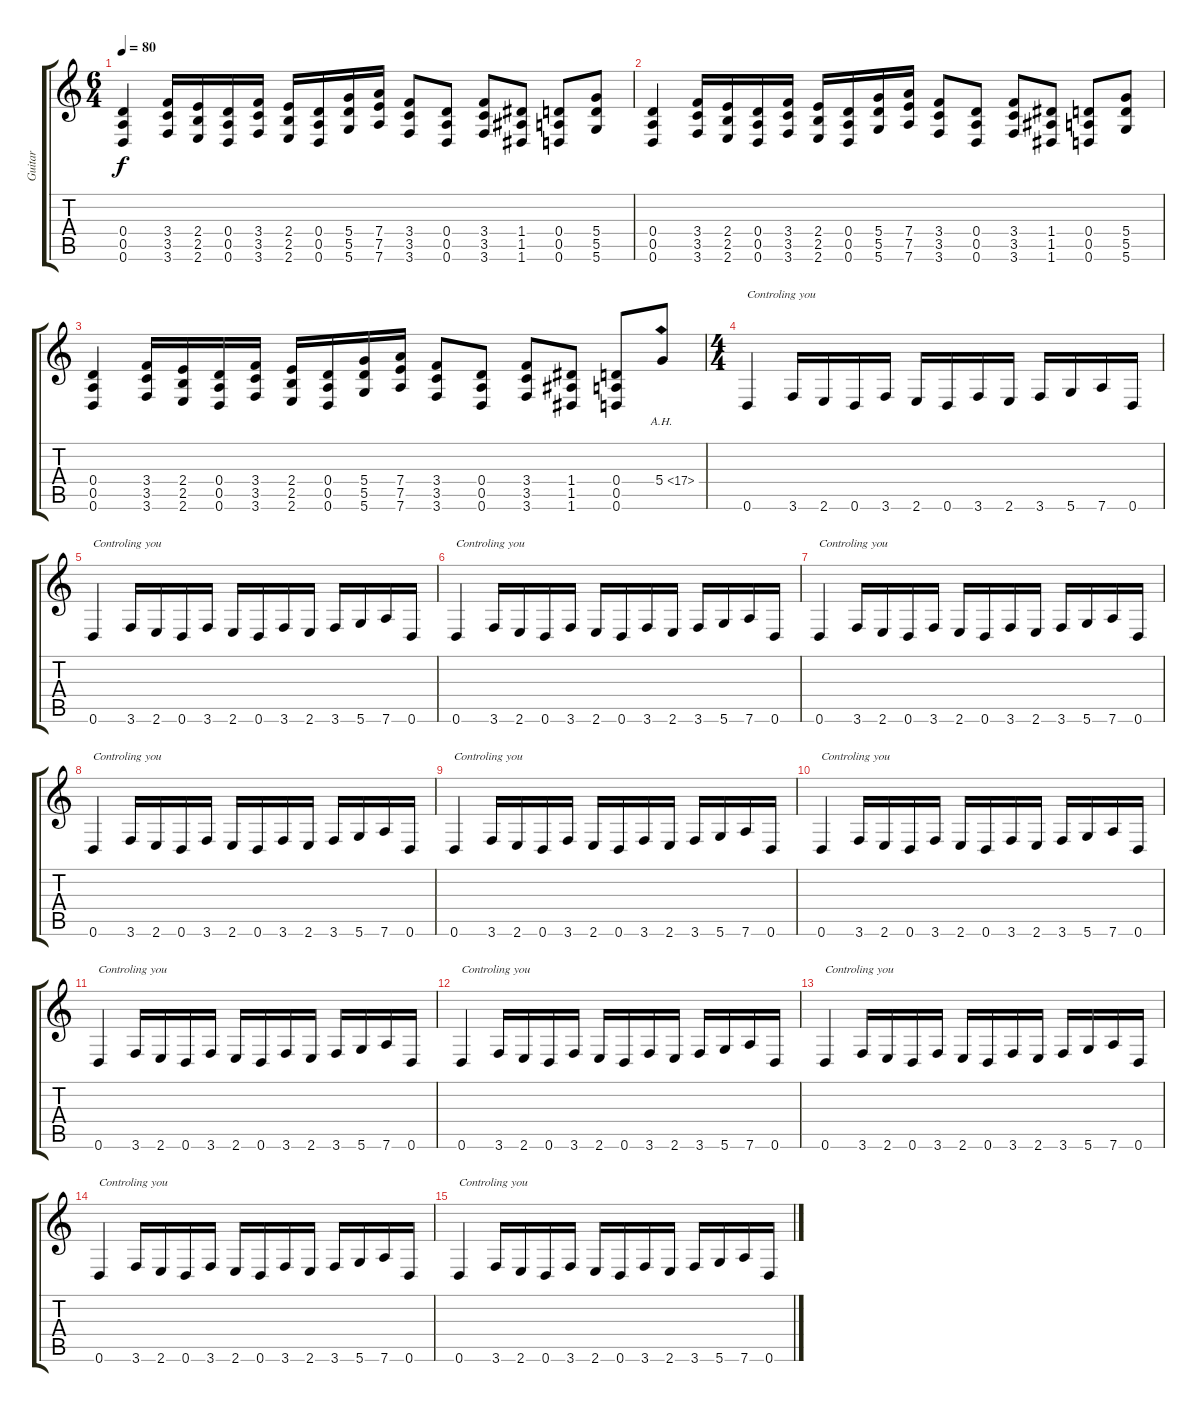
\track ("Guitar" "Guitar") {instrument distortionguitar}
\staff {score tabs}
\tuning (E4 B3 G3 D3 A2 D2) {hide}
\ts (6 4)
\tempo 80
\clef g2
\ks c
(0.4 0.5 0.6).4{dy f} (3.4 3.5 3.6).16 (2.4 2.5 2.6).16 (0.4 0.5 0.6).16 (3.4 3.5 3.6).16 (2.4 2.5 2.6).16 (0.4 0.5 0.6).16 (5.4 5.5 5.6).16 (7.4 7.5 7.6).16 (3.4 3.5 3.6).8 (0.4 0.5 0.6).8 (3.4 3.5 3.6).8 (1.4 1.5 1.6).8 (0.4 0.5 0.6).8 (5.4 5.5 5.6).8 |
(0.4 0.5 0.6).4 (3.4 3.5 3.6).16 (2.4 2.5 2.6).16 (0.4 0.5 0.6).16 (3.4 3.5 3.6).16 (2.4 2.5 2.6).16 (0.4 0.5 0.6).16 (5.4 5.5 5.6).16 (7.4 7.5 7.6).16 (3.4 3.5 3.6).8 (0.4 0.5 0.6).8 (3.4 3.5 3.6).8 (1.4 1.5 1.6).8 (0.4 0.5 0.6).8 (5.4 5.5 5.6).8 |
(0.4 0.5 0.6).4 (3.4 3.5 3.6).16 (2.4 2.5 2.6).16 (0.4 0.5 0.6).16 (3.4 3.5 3.6).16 (2.4 2.5 2.6).16 (0.4 0.5 0.6).16 (5.4 5.5 5.6).16 (7.4 7.5 7.6).16 (3.4 3.5 3.6).8 (0.4 0.5 0.6).8 (3.4 3.5 3.6).8 (1.4 1.5 1.6).8 (0.4 0.5 0.6).8 5.4{ah 12}.8 |
\ts (4 4)
0.6.4{txt "Controling you"} 3.6.16 2.6.16 0.6.16 3.6.16 2.6.16 0.6.16 3.6.16 2.6.16 3.6.16 5.6.16 7.6.16 0.6.16 |
0.6.4{txt "Controling you"} 3.6.16 2.6.16 0.6.16 3.6.16 2.6.16 0.6.16 3.6.16 2.6.16 3.6.16 5.6.16 7.6.16 0.6.16 |
0.6.4{txt "Controling you"} 3.6.16 2.6.16 0.6.16 3.6.16 2.6.16 0.6.16 3.6.16 2.6.16 3.6.16 5.6.16 7.6.16 0.6.16 |
0.6.4{txt "Controling you"} 3.6.16 2.6.16 0.6.16 3.6.16 2.6.16 0.6.16 3.6.16 2.6.16 3.6.16 5.6.16 7.6.16 0.6.16 |
0.6.4{txt "Controling you"} 3.6.16 2.6.16 0.6.16 3.6.16 2.6.16 0.6.16 3.6.16 2.6.16 3.6.16 5.6.16 7.6.16 0.6.16 |
0.6.4{txt "Controling you"} 3.6.16 2.6.16 0.6.16 3.6.16 2.6.16 0.6.16 3.6.16 2.6.16 3.6.16 5.6.16 7.6.16 0.6.16 |
0.6.4{txt "Controling you"} 3.6.16 2.6.16 0.6.16 3.6.16 2.6.16 0.6.16 3.6.16 2.6.16 3.6.16 5.6.16 7.6.16 0.6.16 |
0.6.4{txt "Controling you"} 3.6.16 2.6.16 0.6.16 3.6.16 2.6.16 0.6.16 3.6.16 2.6.16 3.6.16 5.6.16 7.6.16 0.6.16 |
0.6.4{txt "Controling you"} 3.6.16 2.6.16 0.6.16 3.6.16 2.6.16 0.6.16 3.6.16 2.6.16 3.6.16 5.6.16 7.6.16 0.6.16 |
0.6.4{txt "Controling you"} 3.6.16 2.6.16 0.6.16 3.6.16 2.6.16 0.6.16 3.6.16 2.6.16 3.6.16 5.6.16 7.6.16 0.6.16 |
0.6.4{txt "Controling you"} 3.6.16 2.6.16 0.6.16 3.6.16 2.6.16 0.6.16 3.6.16 2.6.16 3.6.16 5.6.16 7.6.16 0.6.16 |
0.6.4{txt "Controling you"} 3.6.16 2.6.16 0.6.16 3.6.16 2.6.16 0.6.16 3.6.16 2.6.16 3.6.16 5.6.16 7.6.16 0.6.16
